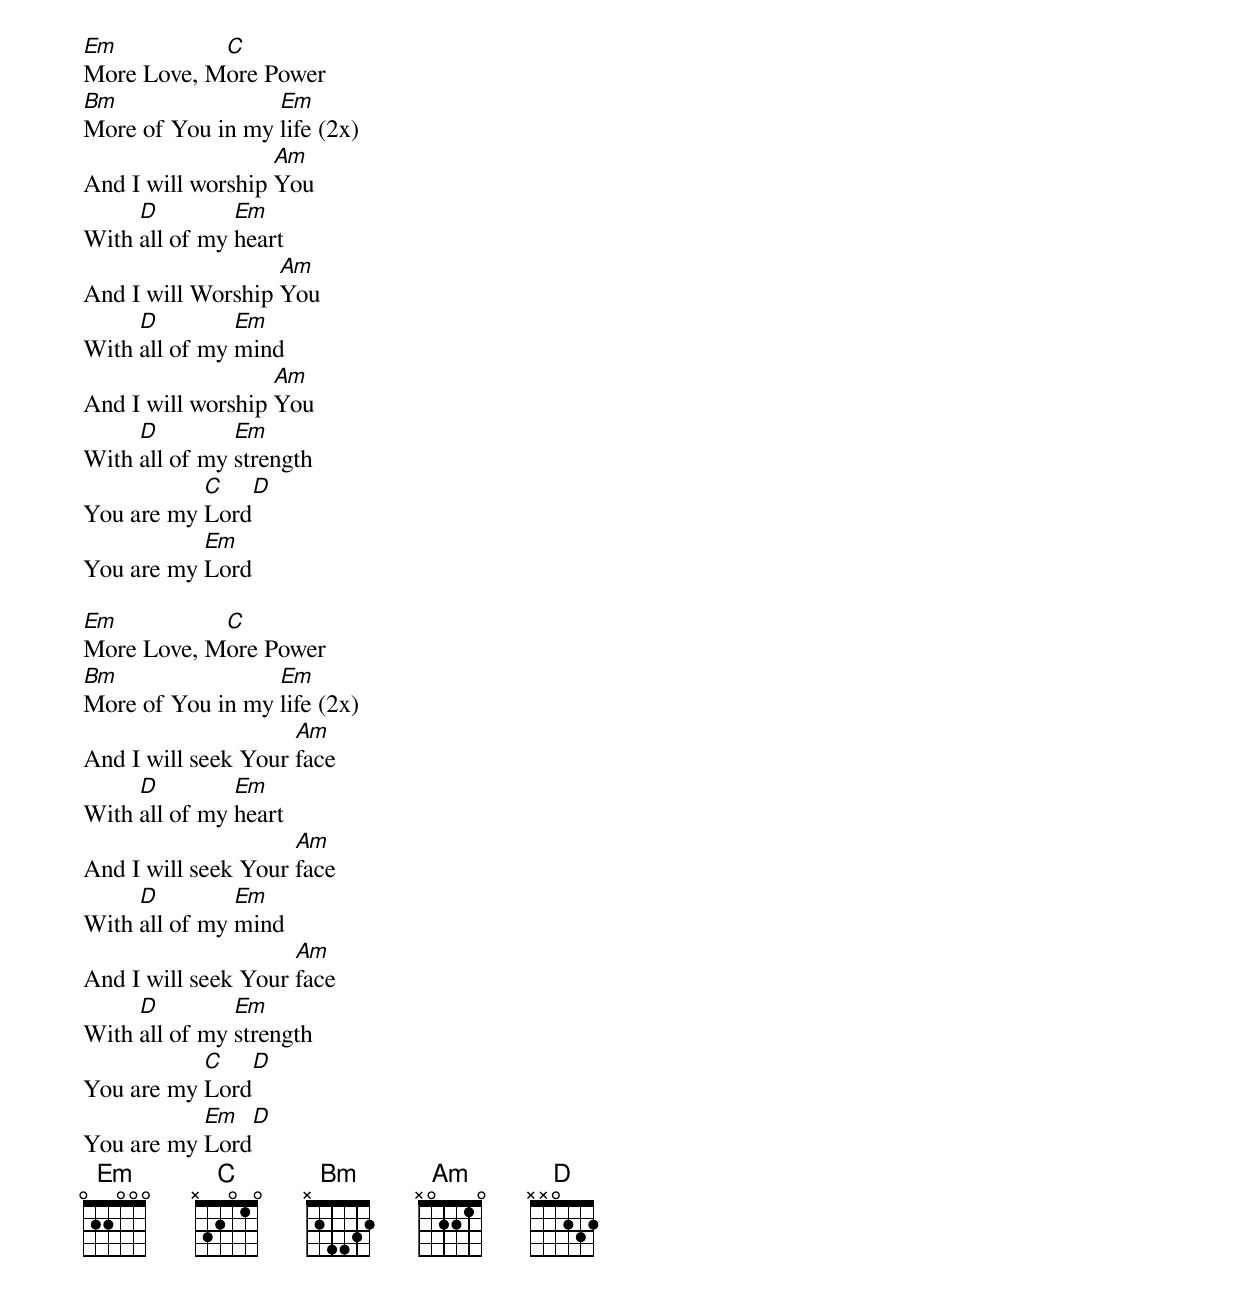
Em          C
More Love, More Power
Bm                Em
More of You in my life (2x)
                   Am
And I will worship You
     D         Em
With all of my heart
                   Am
And I will Worship You
     D         Em
With all of my mind
                   Am
And I will worship You
     D         Em
With all of my strength
           C    D
You are my Lord
           Em
You are my Lord

Em          C
More Love, More Power
Bm                Em
More of You in my life (2x)
                     Am
And I will seek Your face
     D         Em
With all of my heart
                     Am
And I will seek Your face
     D         Em
With all of my mind
                     Am
And I will seek Your face
     D         Em
With all of my strength
           C    D
You are my Lord
           Em   D
You are my Lord
